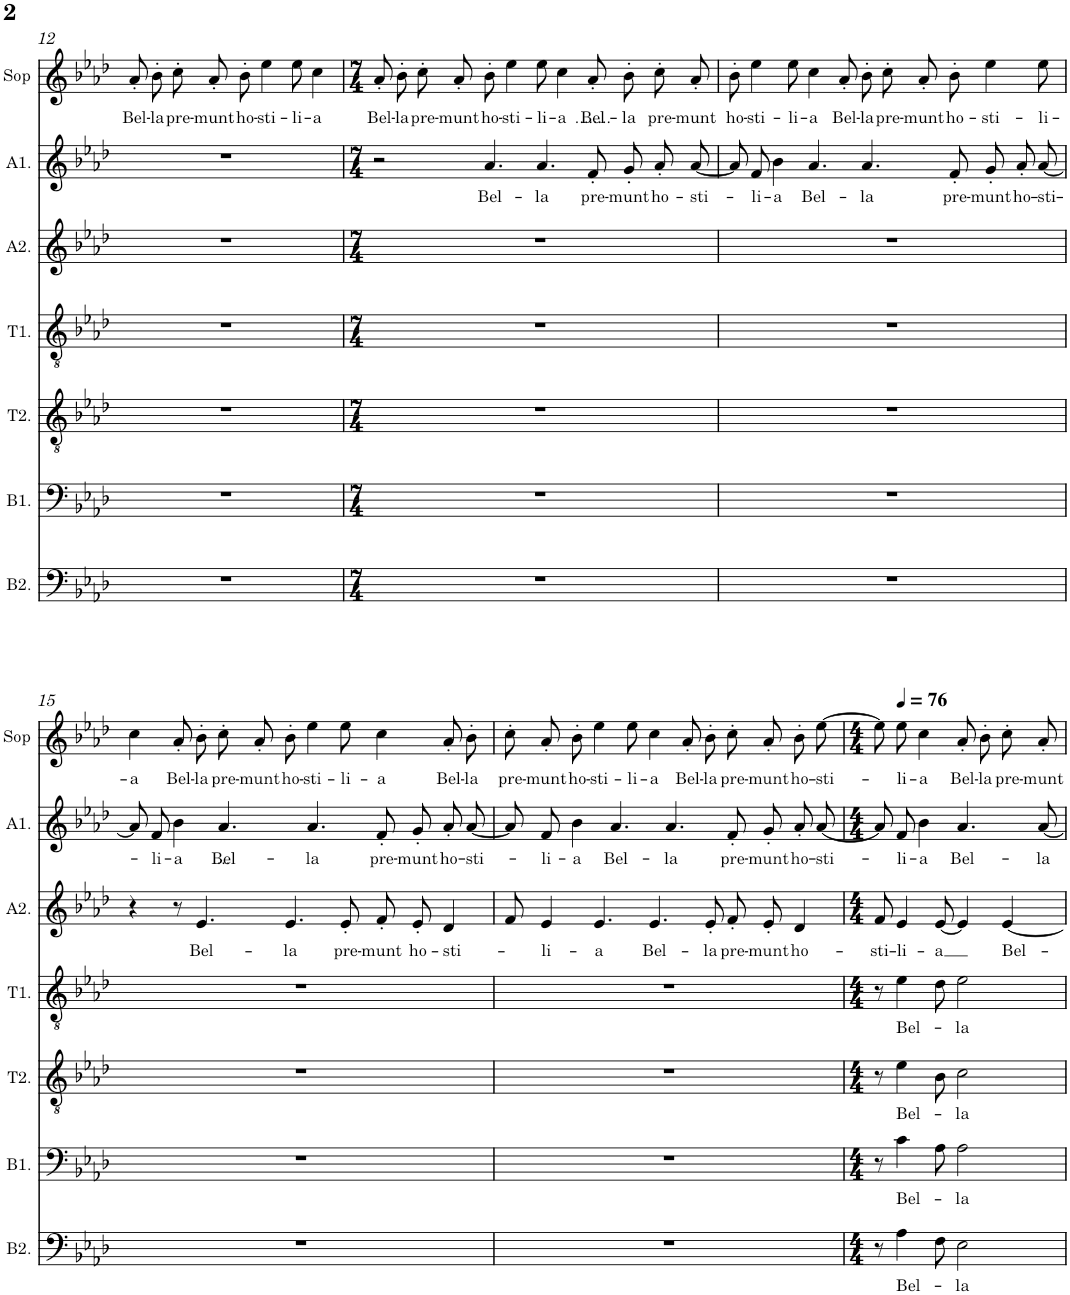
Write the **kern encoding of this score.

**kern	**text	**kern	**text	**kern	**text	**kern	**text	**kern	**text	**kern	**text	**kern	**text
*part7	*part7	*part6	*part6	*part5	*part5	*part4	*part4	*part3	*part3	*part2	*part2	*part1	*part1
*staff7	*staff7	*staff6	*staff6	*staff5	*staff5	*staff4	*staff4	*staff3	*staff3	*staff2	*staff2	*staff1	*staff1
*I"Basses2	*	*I"Basses1	*	*I"Tenor2	*	*I"Tenor1	*	*I"Alto2	*	*I"Alto1	*	*I"Soprano	*
*I'B2.	*	*I'B1.	*	*I'T2.	*	*I'T1.	*	*I'A2.	*	*I'A1.	*	*I'Sop	*
!!LO:PB:g=z
*clefF4	*	*clefF4	*	*clefGv2	*	*clefGv2	*	*clefG2	*	*clefG2	*	*clefG2	*
*k[b-e-a-d-]	*	*k[b-e-a-d-]	*	*k[b-e-a-d-]	*	*k[b-e-a-d-]	*	*k[b-e-a-d-]	*	*k[b-e-a-d-]	*	*k[b-e-a-d-]	*
*M5/4	*	*M5/4	*	*M5/4	*	*M5/4	*	*M5/4	*	*M5/4	*	*M5/4	*
=12	=12	=12	=12	=12	=12	=12	=12	=12	=12	=12	=12	=12	=12
!	!	!	!	!	!	!	!	!	!	!	!	!	!LO:LY:b
4%5r	.	4%5r	.	4%5r	.	4%5r	.	4%5r	.	4%5r	.	8a-'/L	Bel-
!	!	!	!	!	!	!	!	!	!	!	!	!	!LO:LY:b
.	.	.	.	.	.	.	.	.	.	.	.	8b-'/	-la
!	!	!	!	!	!	!	!	!	!	!	!	!	!LO:LY:b
.	.	.	.	.	.	.	.	.	.	.	.	8cc'/	pre-
!	!	!	!	!	!	!	!	!	!	!	!	!	!LO:LY:b
.	.	.	.	.	.	.	.	.	.	.	.	8a-'/J	-munt
!	!	!	!	!	!	!	!	!	!	!	!	!	!LO:LY:b
.	.	.	.	.	.	.	.	.	.	.	.	8b-'\	ho-
!	!	!	!	!	!	!	!	!	!	!	!	!	!LO:LY:b
.	.	.	.	.	.	.	.	.	.	.	.	4ee-\	-sti-
!	!	!	!	!	!	!	!	!	!	!	!	!	!LO:LY:b
.	.	.	.	.	.	.	.	.	.	.	.	8ee-\	-li-
!	!	!	!	!	!	!	!	!	!	!	!	!	!LO:LY:b
.	.	.	.	.	.	.	.	.	.	.	.	4cc\	-a
=13	=13	=13	=13	=13	=13	=13	=13	=13	=13	=13	=13	=13	=13
*M7/4	*	*M7/4	*	*M7/4	*	*M7/4	*	*M7/4	*	*M7/4	*	*M7/4	*
!	!	!	!	!	!	!	!	!	!	!	!	!	!LO:LY:b
1..r	.	1..r	.	1..r	.	1..r	.	1..r	.	2r	.	8a-'/L	Bel-
!	!	!	!	!	!	!	!	!	!	!	!	!	!LO:LY:b
.	.	.	.	.	.	.	.	.	.	.	.	8b-'/	-la
!	!	!	!	!	!	!	!	!	!	!	!	!	!LO:LY:b
.	.	.	.	.	.	.	.	.	.	.	.	8cc'/	pre-
!	!	!	!	!	!	!	!	!	!	!	!	!	!LO:LY:b
.	.	.	.	.	.	.	.	.	.	.	.	8a-'/J	-munt
!	!	!	!	!	!	!	!	!	!	!	!LO:LY:b	!	!LO:LY:b
.	.	.	.	.	.	.	.	.	.	4.a-/	Bel-	8b-'\	ho-
!	!	!	!	!	!	!	!	!	!	!	!	!	!LO:LY:b
.	.	.	.	.	.	.	.	.	.	.	.	4ee-\	-sti-
!	!	!	!	!	!	!	!	!	!	!	!LO:LY:b	!	!LO:LY:b
.	.	.	.	.	.	.	.	.	.	4.a-/	-la	8ee-\	-li-
!	!	!	!	!	!	!	!	!	!	!	!	!	!LO:LY:b
.	.	.	.	.	.	.	.	.	.	.	.	4cc\	-a
!	!	!	!	!	!	!	!	!	!	!	!LO:LY:b	!	!LO:LY:b
.	.	.	.	.	.	.	.	.	.	8f'/L	pre-	8a-'/L	Bel-
!	!	!	!	!	!	!	!	!	!	!	!LO:LY:b	!	!LO:LY:b
.	.	.	.	.	.	.	.	.	.	8g'/	-munt	8b-'/	-la
!	!	!	!	!	!	!	!	!	!	!	!LO:LY:b	!	!LO:LY:b
.	.	.	.	.	.	.	.	.	.	8a-'/	ho-	8cc'/	pre-
!	!	!	!	!	!	!	!	!	!	!	!LO:LY:b	!	!LO:LY:b
.	.	.	.	.	.	.	.	.	.	[8a-/J	-sti-	8a-'/J	-munt
=14	=14	=14	=14	=14	=14	=14	=14	=14	=14	=14	=14	=14	=14
!	!	!	!	!	!	!	!	!	!	!	!	!	!LO:LY:b
1..r	.	1..r	.	1..r	.	1..r	.	1..r	.	8a-/L]	.	8b-'\	ho-
!	!	!	!	!	!	!	!	!	!	!	!LO:LY:b	!	!LO:LY:b
.	.	.	.	.	.	.	.	.	.	8f/J	-li-	4ee-\	-sti-
!	!	!	!	!	!	!	!	!	!	!	!LO:LY:b	!	!
.	.	.	.	.	.	.	.	.	.	4b-\	-a	.	.
!	!	!	!	!	!	!	!	!	!	!	!	!	!LO:LY:b
.	.	.	.	.	.	.	.	.	.	.	.	8ee-\	-li-
!	!	!	!	!	!	!	!	!	!	!	!LO:LY:b	!	!LO:LY:b
.	.	.	.	.	.	.	.	.	.	4.a-/	Bel-	4cc\	-a
!	!	!	!	!	!	!	!	!	!	!	!	!	!LO:LY:b
.	.	.	.	.	.	.	.	.	.	.	.	8a-'/L	Bel-
!	!	!	!	!	!	!	!	!	!	!	!LO:LY:b	!	!LO:LY:b
.	.	.	.	.	.	.	.	.	.	4.a-/	-la	8b-'/J	-la
!	!	!	!	!	!	!	!	!	!	!	!	!	!LO:LY:b
.	.	.	.	.	.	.	.	.	.	.	.	8cc'\L	pre-
!	!	!	!	!	!	!	!	!	!	!	!	!	!LO:LY:b
.	.	.	.	.	.	.	.	.	.	.	.	8a-'\	-munt
!	!	!	!	!	!	!	!	!	!	!	!LO:LY:b	!	!LO:LY:b
.	.	.	.	.	.	.	.	.	.	8f'/L	pre-	8b-'\J	ho-
!	!	!	!	!	!	!	!	!	!	!	!LO:LY:b	!	!LO:LY:b
.	.	.	.	.	.	.	.	.	.	8g'/	-munt	4ee-\	-sti-
!	!	!	!	!	!	!	!	!	!	!	!LO:LY:b	!	!
.	.	.	.	.	.	.	.	.	.	8a-'/	ho-	.	.
!	!	!	!	!	!	!	!	!	!	!	!LO:LY:b	!	!LO:LY:b
.	.	.	.	.	.	.	.	.	.	[8a-/J	-sti-	8ee-\	-li-
!!LO:LB:g=z
=15	=15	=15	=15	=15	=15	=15	=15	=15	=15	=15	=15	=15	=15
!	!	!	!	!	!	!	!	!	!	!	!	!	!LO:LY:b
1..r	.	1..r	.	1..r	.	1..r	.	4r	.	8a-/L]	.	4cc\	-a
!	!	!	!	!	!	!	!	!	!	!	!LO:LY:b	!	!
.	.	.	.	.	.	.	.	.	.	8f/J	-li-	.	.
!	!	!	!	!	!	!	!	!	!	!	!LO:LY:b	!	!LO:LY:b
.	.	.	.	.	.	.	.	8r	.	4b-\	-a	8a-'/L	Bel-
!	!	!	!	!	!	!	!	!	!LO:LY:b	!	!	!	!LO:LY:b
.	.	.	.	.	.	.	.	4.e-/	Bel-	.	.	8b-'/J	-la
!	!	!	!	!	!	!	!	!	!	!	!LO:LY:b	!	!LO:LY:b
.	.	.	.	.	.	.	.	.	.	4.a-/	Bel-	8cc'\L	pre-
!	!	!	!	!	!	!	!	!	!	!	!	!	!LO:LY:b
.	.	.	.	.	.	.	.	.	.	.	.	8a-'\	-munt
!	!	!	!	!	!	!	!	!	!LO:LY:b	!	!	!	!LO:LY:b
.	.	.	.	.	.	.	.	4.e-/	-la	.	.	8b-'\J	ho-
!	!	!	!	!	!	!	!	!	!	!	!LO:LY:b	!	!LO:LY:b
.	.	.	.	.	.	.	.	.	.	4.a-/	-la	4ee-\	-sti-
!	!	!	!	!	!	!	!	!	!LO:LY:b	!	!	!	!LO:LY:b
.	.	.	.	.	.	.	.	8e-'/L	pre-	.	.	8ee-\	-li-
!	!	!	!	!	!	!	!	!	!LO:LY:b	!	!LO:LY:b	!	!LO:LY:b
.	.	.	.	.	.	.	.	8f'/	-munt	8f'/L	pre-	4cc\	-a
!	!	!	!	!	!	!	!	!	!LO:LY:b	!	!LO:LY:b	!	!
.	.	.	.	.	.	.	.	8e-'/J	ho-	8g'/	-munt	.	.
!	!	!	!	!	!	!	!	!	!LO:LY:b	!	!LO:LY:b	!	!LO:LY:b
.	.	.	.	.	.	.	.	4d-/	-sti-	8a-'/	ho-	8a-'/L	Bel-
!	!	!	!	!	!	!	!	!	!	!	!LO:LY:b	!	!LO:LY:b
.	.	.	.	.	.	.	.	.	.	[8a-/J	-sti-	8b-'/J	-la
=16	=16	=16	=16	=16	=16	=16	=16	=16	=16	=16	=16	=16	=16
!	!	!	!	!	!	!	!	!	!	!	!	!	!LO:LY:b
1..r	.	1..r	.	1..r	.	1..r	.	8f/	.	8a-/L]	.	8cc'\L	pre-
!	!	!	!	!	!	!	!	!	!LO:LY:b	!	!LO:LY:b	!	!LO:LY:b
.	.	.	.	.	.	.	.	4e-/	-li-	8f/J	-li-	8a-'\	-munt
!	!	!	!	!	!	!	!	!	!	!	!LO:LY:b	!	!LO:LY:b
.	.	.	.	.	.	.	.	.	.	4b-\	-a	8b-'\J	ho-
!	!	!	!	!	!	!	!	!	!LO:LY:b	!	!	!	!LO:LY:b
.	.	.	.	.	.	.	.	4.e-/	-a	.	.	4ee-\	-sti-
!	!	!	!	!	!	!	!	!	!	!	!LO:LY:b	!	!
.	.	.	.	.	.	.	.	.	.	4.a-/	Bel-	.	.
!	!	!	!	!	!	!	!	!	!	!	!	!	!LO:LY:b
.	.	.	.	.	.	.	.	.	.	.	.	8ee-\	-li-
!	!	!	!	!	!	!	!	!	!LO:LY:b	!	!	!	!LO:LY:b
.	.	.	.	.	.	.	.	4.e-/	Bel-	.	.	4cc\	-a
!	!	!	!	!	!	!	!	!	!	!	!LO:LY:b	!	!
.	.	.	.	.	.	.	.	.	.	4.a-/	-la	.	.
!	!	!	!	!	!	!	!	!	!	!	!	!	!LO:LY:b
.	.	.	.	.	.	.	.	.	.	.	.	8a-'\L	Bel-
!	!	!	!	!	!	!	!	!	!LO:LY:b	!	!	!	!LO:LY:b
.	.	.	.	.	.	.	.	8e-'/L	-la	.	.	8b-'\	-la
!	!	!	!	!	!	!	!	!	!LO:LY:b	!	!LO:LY:b	!	!LO:LY:b
.	.	.	.	.	.	.	.	8f'/	pre-	8f'/L	pre-	8cc'\	pre-
!	!	!	!	!	!	!	!	!	!LO:LY:b	!	!LO:LY:b	!	!LO:LY:b
.	.	.	.	.	.	.	.	8e-'/J	-munt	8g'/	-munt	8a-'\	-munt
!	!	!	!	!	!	!	!	!	!LO:LY:b	!	!LO:LY:b	!	!LO:LY:b
.	.	.	.	.	.	.	.	4d-/	ho-	8a-'/	ho-	8b-'\	ho-
!	!	!	!	!	!	!	!	!	!	!	!LO:LY:b	!	!LO:LY:b
.	.	.	.	.	.	.	.	.	.	[8a-/J	-sti-	[8ee-\J	-sti-
=17	=17	=17	=17	=17	=17	=17	=17	=17	=17	=17	=17	=17	=17
*M4/4	*	*M4/4	*	*M4/4	*	*M4/4	*	*M4/4	*	*M4/4	*	*M4/4	*
!	!	!	!	!	!	!	!	!	!LO:LY:b	!	!	!	!
8r	.	8r	.	8r	.	8r	.	8f/	-sti-	8a-/L]	.	8ee-\L]	.
*	*	*	*	*	*	*	*	*	*	*	*	*MM76	*
!	!LO:LY:b	!	!LO:LY:b	!	!LO:LY:b	!	!LO:LY:b	!	!LO:LY:b	!	!LO:LY:b	!	!LO:LY:b
4A-\	Bel-	4c\	Bel-	4e-\	Bel-	4e-\	Bel-	4e-/	li-	8f/J	-li-	8ee-\J	-li-
!	!	!	!	!	!	!	!	!	!	!	!LO:LY:b	!	!LO:LY:b
.	.	.	.	.	.	.	.	.	.	4b-\	-a	4cc\	-a
!	!	!	!	!	!	!	!	!	!LO:LY:b	!	!	!	!
8F\	.	8A-\	.	8B-\	.	8d-\	.	[8e-/	-a	.	.	.	.
!	!LO:LY:b	!	!LO:LY:b	!	!LO:LY:b	!	!LO:LY:b	!	!	!	!LO:LY:b	!	!LO:LY:b
2E-\	-la	2A-\	-la	2c\	-la	2e-\	-la	4e-/]	.	4.a-/	Bel-	8a-'/L	Bel-
!	!	!	!	!	!	!	!	!	!	!	!	!	!LO:LY:b
.	.	.	.	.	.	.	.	.	.	.	.	8b-'/J	-la
!	!	!	!	!	!	!	!	!	!LO:LY:b	!	!	!	!LO:LY:b
.	.	.	.	.	.	.	.	[4e-/	Bel-	.	.	8cc'\L	pre-
!	!	!	!	!	!	!	!	!	!	!	!LO:LY:b	!	!LO:LY:b
.	.	.	.	.	.	.	.	.	.	[8a-/	-la	8a-'\J	-munt
=	=	=	=	=	=	=	=	=	=	=	=	=	=
*-	*-	*-	*-	*-	*-	*-	*-	*-	*-	*-	*-	*-	*-
